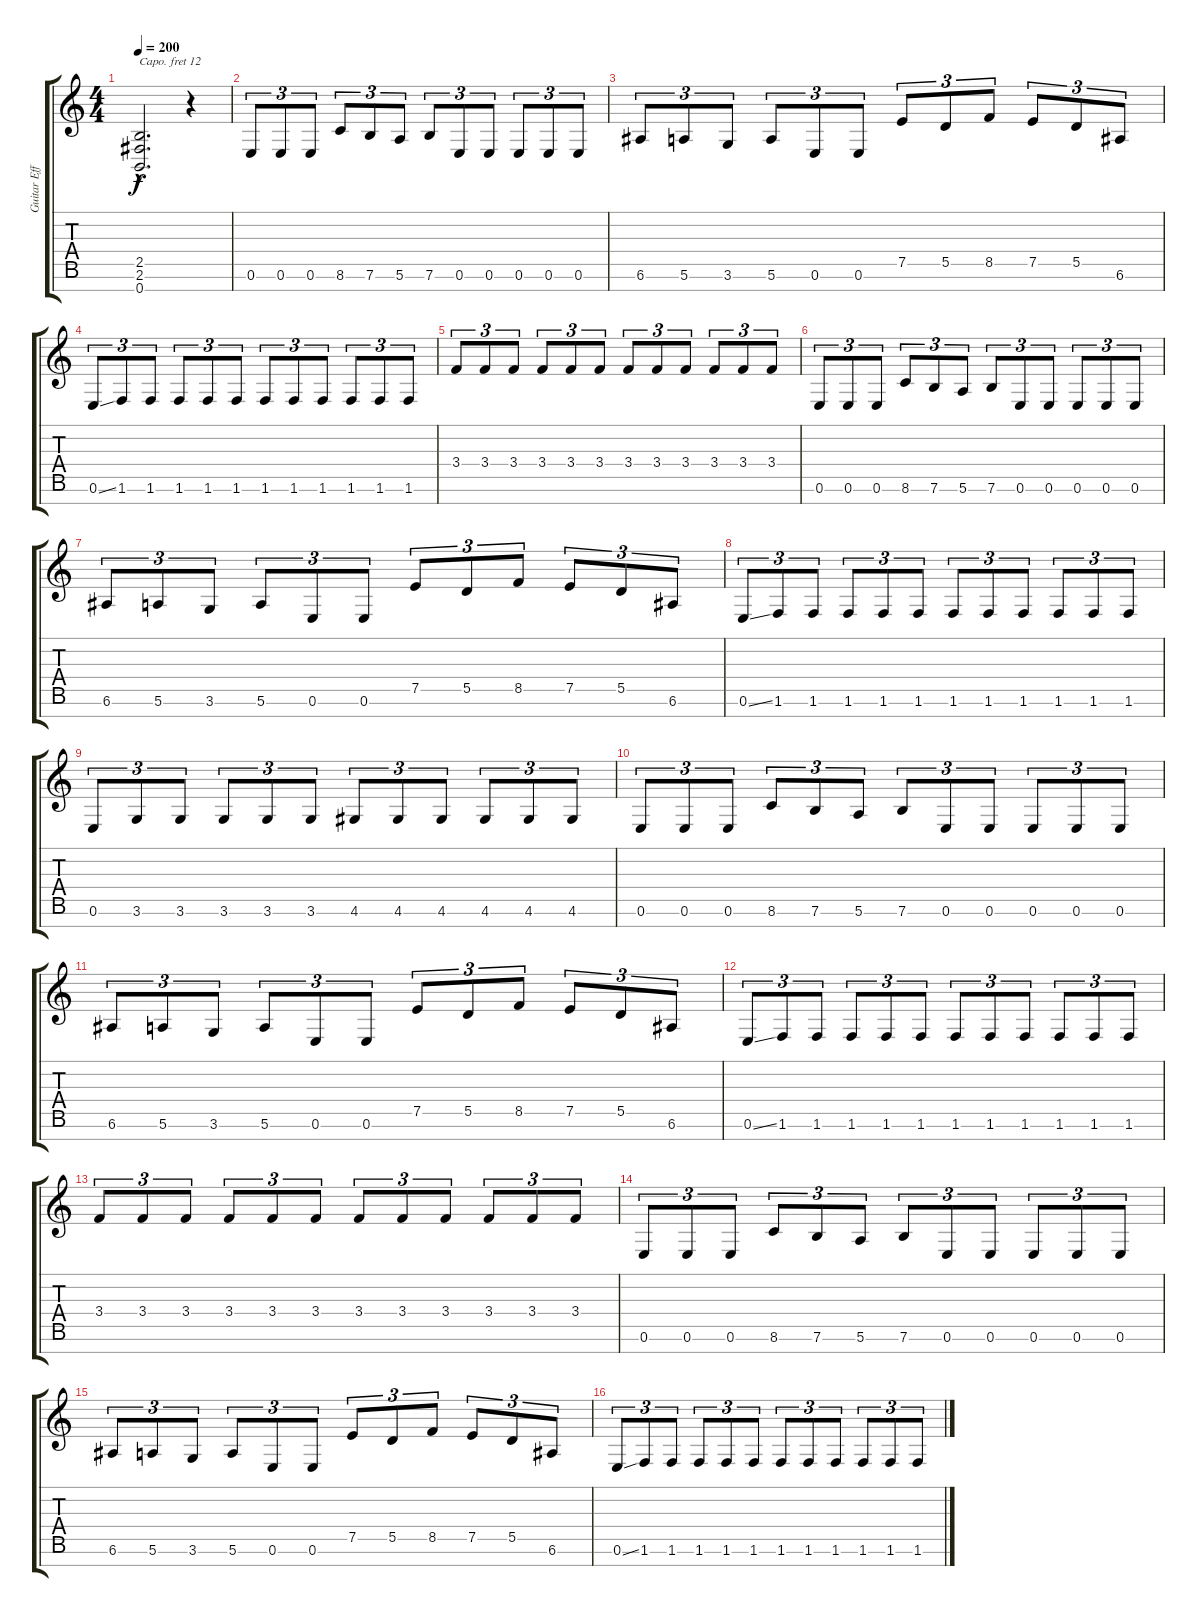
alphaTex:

\track ("Guitar Effect" "Guitar Eff") {instrument synthbrass1}
\staff {score tabs}
\capo 12
\tuning (E4 B3 G3 D3 A2 E2 B1) {hide}
\ts (4 4)
\tempo 200
\clef g2
\ks c
(2.5{hac t} 2.6{hac t} 0.7{hac t}).2{d dy f} r.4 |
0.6.8{tu (3 2)} 0.6.8{tu (3 2)} 0.6.8{tu (3 2)} 8.6.8{tu (3 2)} 7.6.8{tu (3 2)} 5.6.8{tu (3 2)} 7.6.8{tu (3 2)} 0.6.8{tu (3 2)} 0.6.8{tu (3 2)} 0.6.8{tu (3 2)} 0.6.8{tu (3 2)} 0.6.8{tu (3 2)} |
6.6.8{tu (3 2)} 5.6.8{tu (3 2)} 3.6.8{tu (3 2)} 5.6.8{tu (3 2)} 0.6.8{tu (3 2)} 0.6.8{tu (3 2)} 7.5.8{tu (3 2)} 5.5.8{tu (3 2)} 8.5.8{tu (3 2)} 7.5.8{tu (3 2)} 5.5.8{tu (3 2)} 6.6.8{tu (3 2)} |
0.6{ss}.8{tu (3 2)} 1.6.8{tu (3 2)} 1.6.8{tu (3 2)} 1.6.8{tu (3 2)} 1.6.8{tu (3 2)} 1.6.8{tu (3 2)} 1.6.8{tu (3 2)} 1.6.8{tu (3 2)} 1.6.8{tu (3 2)} 1.6.8{tu (3 2)} 1.6.8{tu (3 2)} 1.6.8{tu (3 2)} |
3.4.8{tu (3 2)} 3.4.8{tu (3 2)} 3.4.8{tu (3 2)} 3.4.8{tu (3 2)} 3.4.8{tu (3 2)} 3.4.8{tu (3 2)} 3.4.8{tu (3 2)} 3.4.8{tu (3 2)} 3.4.8{tu (3 2)} 3.4.8{tu (3 2)} 3.4.8{tu (3 2)} 3.4.8{tu (3 2)} |
0.6.8{tu (3 2)} 0.6.8{tu (3 2)} 0.6.8{tu (3 2)} 8.6.8{tu (3 2)} 7.6.8{tu (3 2)} 5.6.8{tu (3 2)} 7.6.8{tu (3 2)} 0.6.8{tu (3 2)} 0.6.8{tu (3 2)} 0.6.8{tu (3 2)} 0.6.8{tu (3 2)} 0.6.8{tu (3 2)} |
6.6.8{tu (3 2)} 5.6.8{tu (3 2)} 3.6.8{tu (3 2)} 5.6.8{tu (3 2)} 0.6.8{tu (3 2)} 0.6.8{tu (3 2)} 7.5.8{tu (3 2)} 5.5.8{tu (3 2)} 8.5.8{tu (3 2)} 7.5.8{tu (3 2)} 5.5.8{tu (3 2)} 6.6.8{tu (3 2)} |
0.6{ss}.8{tu (3 2)} 1.6.8{tu (3 2)} 1.6.8{tu (3 2)} 1.6.8{tu (3 2)} 1.6.8{tu (3 2)} 1.6.8{tu (3 2)} 1.6.8{tu (3 2)} 1.6.8{tu (3 2)} 1.6.8{tu (3 2)} 1.6.8{tu (3 2)} 1.6.8{tu (3 2)} 1.6.8{tu (3 2)} |
0.6.8{tu (3 2)} 3.6.8{tu (3 2)} 3.6.8{tu (3 2)} 3.6.8{tu (3 2)} 3.6.8{tu (3 2)} 3.6.8{tu (3 2)} 4.6.8{tu (3 2)} 4.6.8{tu (3 2)} 4.6.8{tu (3 2)} 4.6.8{tu (3 2)} 4.6.8{tu (3 2)} 4.6.8{tu (3 2)} |
0.6.8{tu (3 2)} 0.6.8{tu (3 2)} 0.6.8{tu (3 2)} 8.6.8{tu (3 2)} 7.6.8{tu (3 2)} 5.6.8{tu (3 2)} 7.6.8{tu (3 2)} 0.6.8{tu (3 2)} 0.6.8{tu (3 2)} 0.6.8{tu (3 2)} 0.6.8{tu (3 2)} 0.6.8{tu (3 2)} |
6.6.8{tu (3 2)} 5.6.8{tu (3 2)} 3.6.8{tu (3 2)} 5.6.8{tu (3 2)} 0.6.8{tu (3 2)} 0.6.8{tu (3 2)} 7.5.8{tu (3 2)} 5.5.8{tu (3 2)} 8.5.8{tu (3 2)} 7.5.8{tu (3 2)} 5.5.8{tu (3 2)} 6.6.8{tu (3 2)} |
0.6{ss}.8{tu (3 2)} 1.6.8{tu (3 2)} 1.6.8{tu (3 2)} 1.6.8{tu (3 2)} 1.6.8{tu (3 2)} 1.6.8{tu (3 2)} 1.6.8{tu (3 2)} 1.6.8{tu (3 2)} 1.6.8{tu (3 2)} 1.6.8{tu (3 2)} 1.6.8{tu (3 2)} 1.6.8{tu (3 2)} |
3.4.8{tu (3 2)} 3.4.8{tu (3 2)} 3.4.8{tu (3 2)} 3.4.8{tu (3 2)} 3.4.8{tu (3 2)} 3.4.8{tu (3 2)} 3.4.8{tu (3 2)} 3.4.8{tu (3 2)} 3.4.8{tu (3 2)} 3.4.8{tu (3 2)} 3.4.8{tu (3 2)} 3.4.8{tu (3 2)} |
0.6.8{tu (3 2)} 0.6.8{tu (3 2)} 0.6.8{tu (3 2)} 8.6.8{tu (3 2)} 7.6.8{tu (3 2)} 5.6.8{tu (3 2)} 7.6.8{tu (3 2)} 0.6.8{tu (3 2)} 0.6.8{tu (3 2)} 0.6.8{tu (3 2)} 0.6.8{tu (3 2)} 0.6.8{tu (3 2)} |
6.6.8{tu (3 2)} 5.6.8{tu (3 2)} 3.6.8{tu (3 2)} 5.6.8{tu (3 2)} 0.6.8{tu (3 2)} 0.6.8{tu (3 2)} 7.5.8{tu (3 2)} 5.5.8{tu (3 2)} 8.5.8{tu (3 2)} 7.5.8{tu (3 2)} 5.5.8{tu (3 2)} 6.6.8{tu (3 2)} |
0.6{ss}.8{tu (3 2)} 1.6.8{tu (3 2)} 1.6.8{tu (3 2)} 1.6.8{tu (3 2)} 1.6.8{tu (3 2)} 1.6.8{tu (3 2)} 1.6.8{tu (3 2)} 1.6.8{tu (3 2)} 1.6.8{tu (3 2)} 1.6.8{tu (3 2)} 1.6.8{tu (3 2)} 1.6.8{tu (3 2)}
